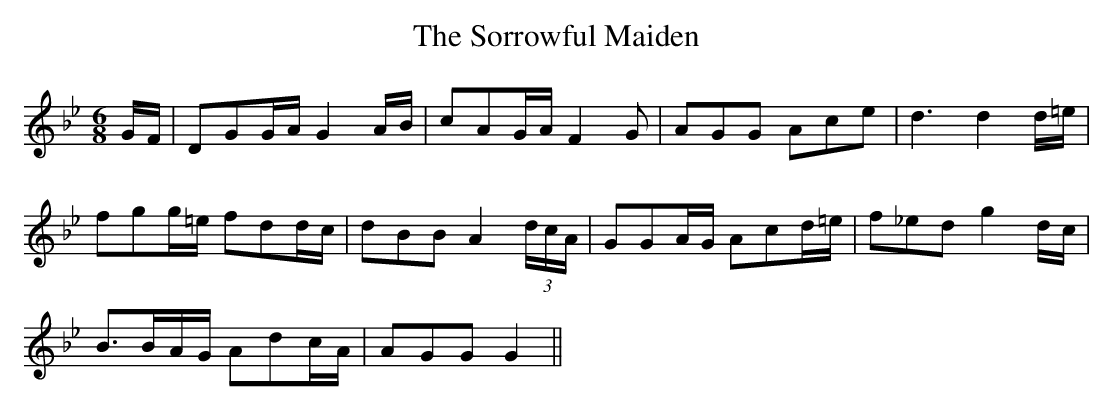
X:1
T: The Sorrowful Maiden
M:6/8
L:1/8
K:Gm
G/F/ | DGG/A/ G2 A/B/ | cAG/A/ F2 G | AGG Ace | d3 d2 d/=e/ |
fgg/=e/ fdd/c/ | dBB A2 (3d/c/A/ | GGA/G/ Acd/=e/ | f_ed g2 d/c/ |
B3/2B/A/G/ Adc/A/ | AGG G2 ||
